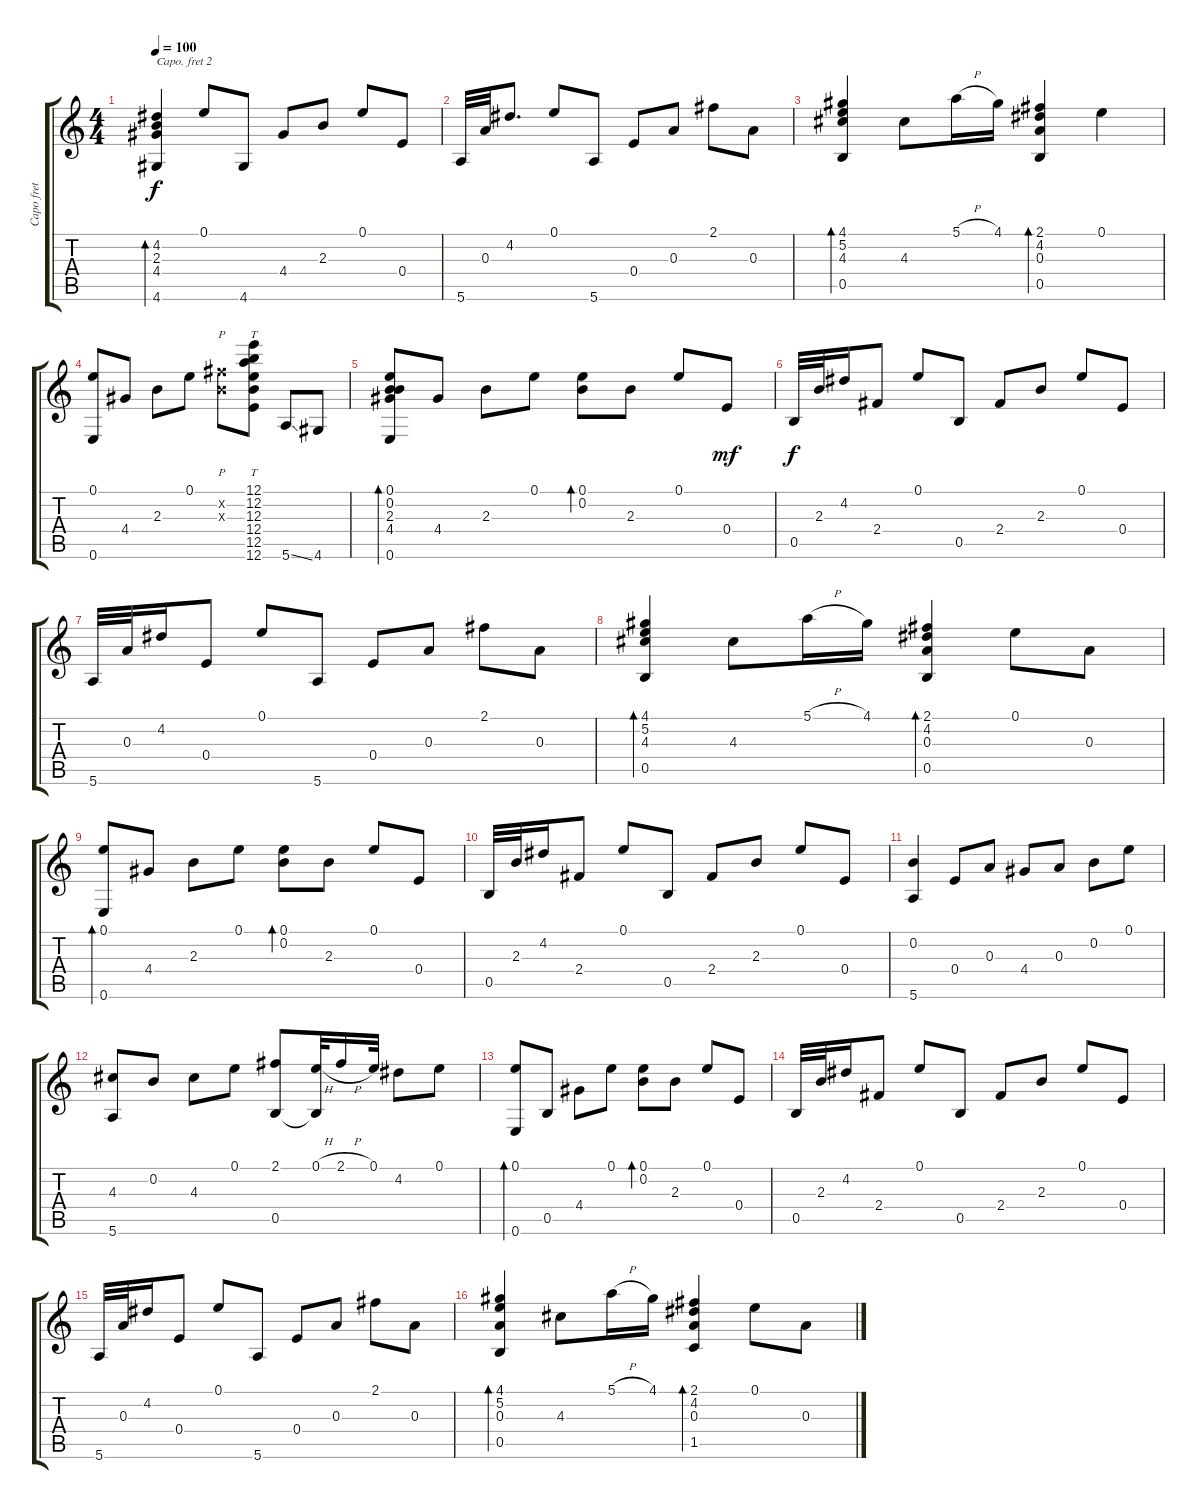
\track ("Capo fret 2" "Capo fret ") {instrument acousticguitarnylon}
\staff {score tabs}
\capo 2
\tuning (D4 A3 G3 D3 A2 D2) {hide}
\ts (4 4)
\tempo 100
\clef g2
\ks c
(4.2 2.3 4.4 4.6).4{bd 30 dy f} 0.1.8 4.6.8 4.4.8 2.3.8 0.1.8 0.4.8 |
5.6.32 0.3.32 4.2.8{d} 0.1.8 5.6.8 0.4.8 0.3.8 2.1.8 0.3.8 |
(4.1 5.2 4.3 0.5).4{bd 240} 4.3.8 5.1{h}.16 4.1.16 (2.1 4.2 0.3 0.5).4{bd 240} 0.1.4 |
(0.1 0.6).8 4.4.8 2.3.8 0.1.8 (0.2{x} 9.3{x}).8{p} (12.1 12.2 12.3 12.4 12.5 12.6).8{tt} 5.6{ss}.8 4.6.8 |
(0.1 0.2 2.3 4.4 0.6).8{bd 60} 4.4.8 2.3.8 0.1.8 (0.1 0.2).8{bd 60} 2.3.8 0.1.8 0.4.8{dy mf} |
0.5.32{dy f} 2.3.32 4.2.16 2.4.8 0.1.8 0.5.8 2.4.8 2.3.8 0.1.8 0.4.8 |
5.6.32 0.3.32 4.2.16 0.4.8 0.1.8 5.6.8 0.4.8 0.3.8 2.1.8 0.3.8 |
(4.1 5.2 4.3 0.5).4{bd 240} 4.3.8 5.1{h}.16 4.1.16 (2.1 4.2 0.3 0.5).4{bd 240} 0.1.8 0.3.8 |
(0.1 0.6).8{bd 60} 4.4.8 2.3.8 0.1.8 (0.1 0.2).8{bd 60} 2.3.8 0.1.8 0.4.8 |
0.5.32 2.3.32 4.2.16 2.4.8 0.1.8 0.5.8 2.4.8 2.3.8 0.1.8 0.4.8 |
(0.2 5.6).4 0.4.8 0.3.8 4.4.8 0.3.8 0.2.8 0.1.8 |
(4.3 5.6).8 0.2.8 4.3.8 0.1.8 (2.1 0.5).8 (0.1{h} 0.5{t}).32 2.1{h}.16 0.1.32 4.2.8 0.1.8 |
(0.1 0.6).8{bd 60} 0.5.8 4.4.8 0.1.8 (0.1 0.2).8{bd 60} 2.3.8 0.1.8 0.4.8 |
0.5.32 2.3.32 4.2.16 2.4.8 0.1.8 0.5.8 2.4.8 2.3.8 0.1.8 0.4.8 |
5.6.32 0.3.32 4.2.16 0.4.8 0.1.8 5.6.8 0.4.8 0.3.8 2.1.8 0.3.8 |
(4.1 5.2 0.3 0.5).4{bd 240} 4.3.8 5.1{h}.16 4.1.16 (2.1 4.2 0.3 1.5).4{bd 240} 0.1.8 0.3.8
